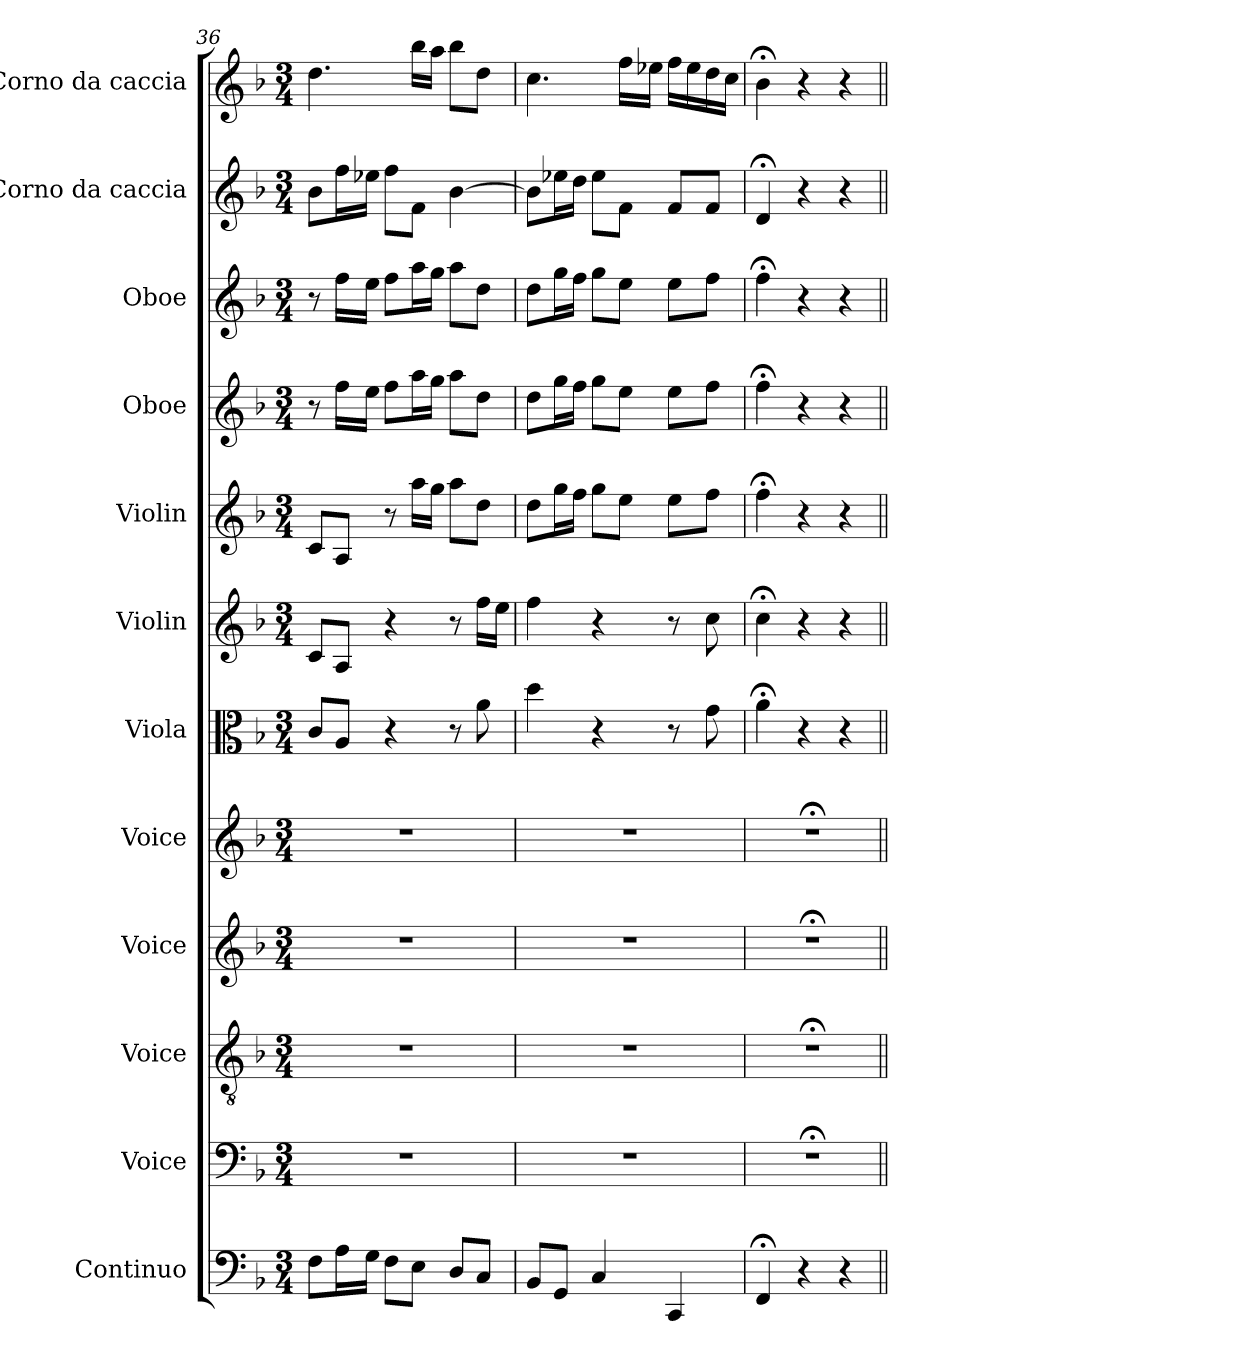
**kern	**kern	**kern	**kern	**kern	**kern	**kern	**kern	**kern	**kern	**kern	**kern
*part12	*part11	*part10	*part9	*part8	*part7	*part6	*part5	*part4	*part3	*part2	*part1
*staff12	*staff11	*staff10	*staff9	*staff8	*staff7	*staff6	*staff5	*staff4	*staff3	*staff2	*staff1
*I"Continuo	*I"Voice	*I"Voice	*I"Voice	*I"Voice	*I"Viola	*I"Violin	*I"Violin	*I"Oboe	*I"Oboe	*I"Corno da caccia	*I"Corno da caccia
*I'Cont.	*I'V	*I'V	*I'V	*I'V	*I'Vla.	*I'Vln.	*I'Vln.	*I'Ob.	*I'Ob.	*I'C Ca.	*I'C. Ca.
*clefF4	*clefF4	*clefGv2	*clefG2	*clefG2	*clefC3	*clefG2	*clefG2	*clefG2	*clefG2	*clefG2	*clefG2
*ITrd7c12	*	*	*	*	*	*	*	*	*	*ITrd3c5	*ITrd3c5
*k[b-]	*k[b-]	*k[b-]	*k[b-]	*k[b-]	*k[b-]	*k[b-]	*k[b-]	*k[b-]	*k[b-]	*k[]	*k[]
*M3/4	*M3/4	*M3/4	*M3/4	*M3/4	*M3/4	*M3/4	*M3/4	*M3/4	*M3/4	*M3/4	*M3/4
=36	=36	=36	=36	=36	=36	=36	=36	=36	=36	=36	=36
8FF\L	2.r	2.r	2.r	2.r	8c/L	8c/L	8c/L	8r	8r	8f\L	4.a\
16AA\L	.	.	.	.	8A/J	8A/J	8A/J	16ff\LL	16ff\LL	16cc\L	.
16GG\JJ	.	.	.	.	.	.	.	16ee\JJ	16ee\JJ	16b-X\JJ	.
8FF\L	.	.	.	.	4r	4r	8r	8ff\L	8ff\L	8cc\L	.
8EE\J	.	.	.	.	.	.	16aa\LL	16aa\L	16aa\L	8c\J	16ff\LL
.	.	.	.	.	.	.	16gg\JJ	16gg\JJ	16gg\JJ	.	16ee\JJ
8DD/L	.	.	.	.	8r	8r	8aa\L	8aa\L	8aa\L	[4f\	8ff\L
8CC/J	.	.	.	.	8a\	16ff\LL	8dd\J	8dd\J	8dd\J	.	8a\J
.	.	.	.	.	.	16ee\JJ	.	.	.	.	.
=37	=37	=37	=37	=37	=37	=37	=37	=37	=37	=37	=37
8BBB-/L	2.r	2.r	2.r	2.r	4dd\	4ff\	8dd\L	8dd\L	8dd\L	8f\L]	4.g\
8GGG/J	.	.	.	.	.	.	16gg\L	16gg\L	16gg\L	16b-X\L	.
.	.	.	.	.	.	.	16ff\JJ	16ff\JJ	16ff\JJ	16a\JJ	.
4CC/	.	.	.	.	4r	4r	8gg\L	8gg\L	8gg\L	8b-\L	.
.	.	.	.	.	.	.	8ee\J	8ee\J	8ee\J	8c\J	16cc\LL
.	.	.	.	.	.	.	.	.	.	.	16b-X\JJ
4CCC/	.	.	.	.	8r	8r	8ee\L	8ee\L	8ee\L	8c/L	16cc\LL
.	.	.	.	.	.	.	.	.	.	.	16b-\
.	.	.	.	.	8g\	8cc\	8ff\J	8ff\J	8ff\J	8c/J	16a\
.	.	.	.	.	.	.	.	.	.	.	16g\JJ
!!LO:PB:g=z
=38	=38	=38	=38	=38	=38	=38	=38	=38	=38	=38	=38
4FFF;</	2.r;<	2.r;<	2.r;<	2.r;<	4a;<\	4cc;<\	4ff;<\	4ff;<\	4ff;<\	4A;</	4f;<\
4r	.	.	.	.	4r	4r	4r	4r	4r	4r	4r
4r	.	.	.	.	4r	4r	4r	4r	4r	4r	4r
=||	=||	=||	=||	=||	=||	=||	=||	=||	=||	=||	=||
*-	*-	*-	*-	*-	*-	*-	*-	*-	*-	*-	*-
